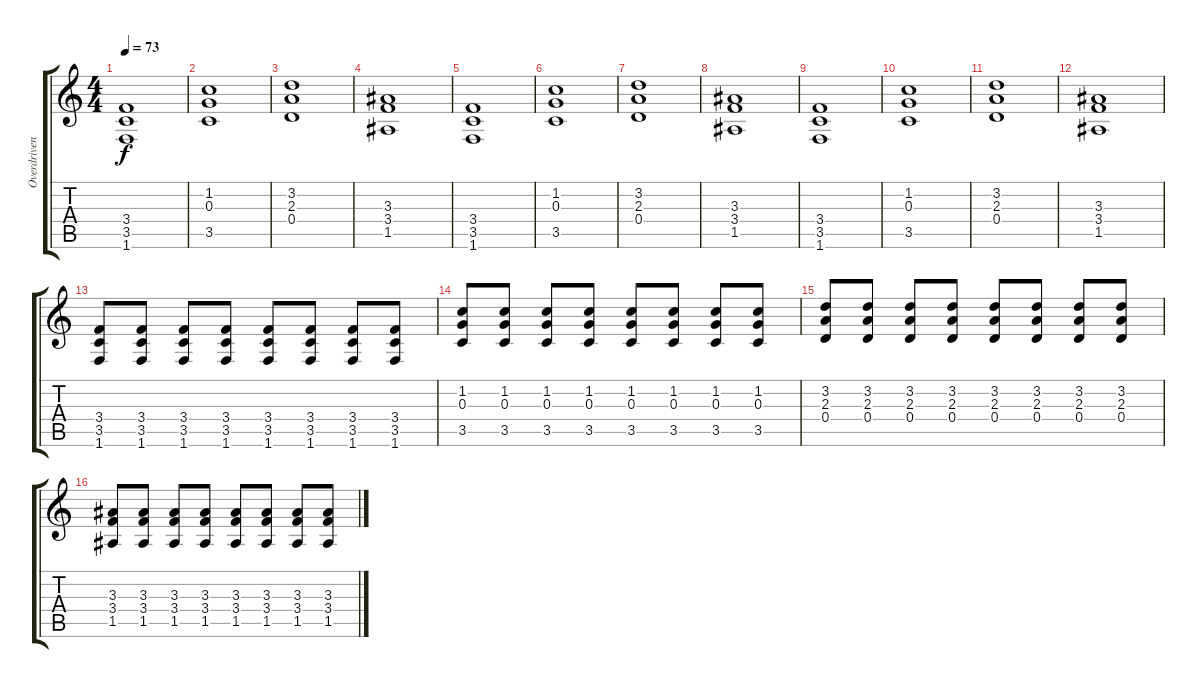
\track ("Overdriven Guitar/Rythm" "Overdriven") {instrument overdrivenguitar}
\staff {score tabs}
\tuning (E4 B3 G3 D3 A2 E2) {hide}
\ts (4 4)
\tempo 73
\clef g2
\ks c
(3.4 3.5 1.6).1{dy f} |
(1.2 0.3 3.5).1 |
(3.2 2.3 0.4).1 |
(3.3 3.4 1.5).1 |
(3.4 3.5 1.6).1 |
(1.2 0.3 3.5).1 |
(3.2 2.3 0.4).1 |
(3.3 3.4 1.5).1 |
(3.4 3.5 1.6).1 |
(1.2 0.3 3.5).1 |
(3.2 2.3 0.4).1 |
(3.3 3.4 1.5).1 |
(3.4 3.5 1.6).8{volume 16 instrument distortionguitar} (3.4 3.5 1.6).8 (3.4 3.5 1.6).8 (3.4 3.5 1.6).8 (3.4 3.5 1.6).8 (3.4 3.5 1.6).8 (3.4 3.5 1.6).8 (3.4 3.5 1.6).8 |
(1.2 0.3 3.5).8 (1.2 0.3 3.5).8 (1.2 0.3 3.5).8 (1.2 0.3 3.5).8 (1.2 0.3 3.5).8 (1.2 0.3 3.5).8 (1.2 0.3 3.5).8 (1.2 0.3 3.5).8 |
(3.2 2.3 0.4).8 (3.2 2.3 0.4).8 (3.2 2.3 0.4).8 (3.2 2.3 0.4).8 (3.2 2.3 0.4).8 (3.2 2.3 0.4).8 (3.2 2.3 0.4).8 (3.2 2.3 0.4).8 |
(3.3 3.4 1.5).8 (3.3 3.4 1.5).8 (3.3 3.4 1.5).8 (3.3 3.4 1.5).8 (3.3 3.4 1.5).8 (3.3 3.4 1.5).8 (3.3 3.4 1.5).8 (3.3 3.4 1.5).8
